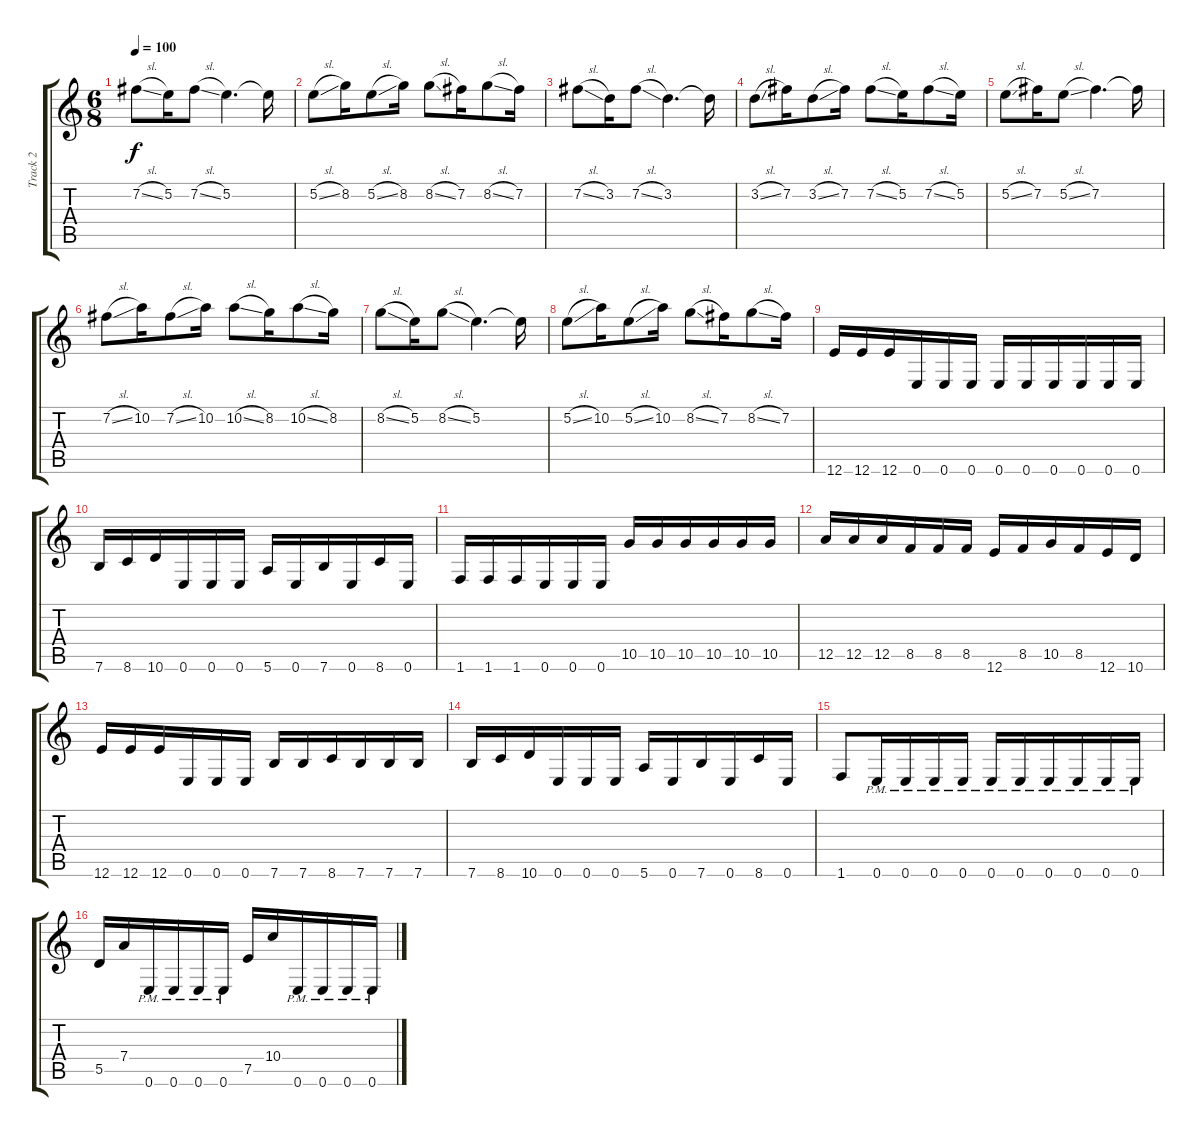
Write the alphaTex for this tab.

\track ("Track 2" "Track 2") {instrument overdrivenguitar}
\staff {score tabs}
\tuning (E4 B3 G3 D3 A2 E2) {hide}
\ts (6 8)
\tempo 100
\clef g2
\ks c
7.2{sl}.8{dy f} 5.2.16 7.2{sl}.8 5.2.4{d} 5.2{t}.16 |
5.2{sl}.8 8.2.16 5.2{sl}.8 8.2.16 8.2{sl}.8 7.2.16 8.2{sl}.8 7.2.16 |
7.2{sl}.8 3.2.16 7.2{sl}.8 3.2.4{d} 3.2{t}.16 |
3.2{sl}.8 7.2.16 3.2{sl}.8 7.2.16 7.2{sl}.8 5.2.16 7.2{sl}.8 5.2.16 |
5.2{sl}.8 7.2.16 5.2{sl}.8 7.2.4{d} 7.2{t}.16 |
7.2{sl}.8 10.2.16 7.2{sl}.8 10.2.16 10.2{sl}.8 8.2.16 10.2{sl}.8 8.2.16 |
8.2{sl}.8 5.2.16 8.2{sl}.8 5.2.4{d} 5.2{t}.16 |
5.2{sl}.8 10.2.16 5.2{sl}.8 10.2.16 8.2{sl}.8 7.2.16 8.2{sl}.8 7.2.16 |
12.6.16 12.6.16 12.6.16 0.6.16 0.6.16 0.6.16 0.6.16 0.6.16 0.6.16 0.6.16 0.6.16 0.6.16 |
7.6.16 8.6.16 10.6.16 0.6.16 0.6.16 0.6.16 5.6.16 0.6.16 7.6.16 0.6.16 8.6.16 0.6.16 |
1.6.16 1.6.16 1.6.16 0.6.16 0.6.16 0.6.16 10.5.16 10.5.16 10.5.16 10.5.16 10.5.16 10.5.16 |
12.5.16 12.5.16 12.5.16 8.5.16 8.5.16 8.5.16 12.6.16 8.5.16 10.5.16 8.5.16 12.6.16 10.6.16 |
12.6.16 12.6.16 12.6.16 0.6.16 0.6.16 0.6.16 7.6.16 7.6.16 8.6.16 7.6.16 7.6.16 7.6.16 |
7.6.16 8.6.16 10.6.16 0.6.16 0.6.16 0.6.16 5.6.16 0.6.16 7.6.16 0.6.16 8.6.16 0.6.16 |
1.6.8 0.6{pm}.16 0.6{pm}.16 0.6{pm}.16 0.6{pm}.16 0.6{pm}.16 0.6{pm}.16 0.6{pm}.16 0.6{pm}.16 0.6{pm}.16 0.6{pm}.16 |
5.5.16 7.4.16 0.6{pm}.16 0.6{pm}.16 0.6{pm}.16 0.6{pm}.16 7.5.16 10.4.16 0.6{pm}.16 0.6{pm}.16 0.6{pm}.16 0.6{pm}.16
